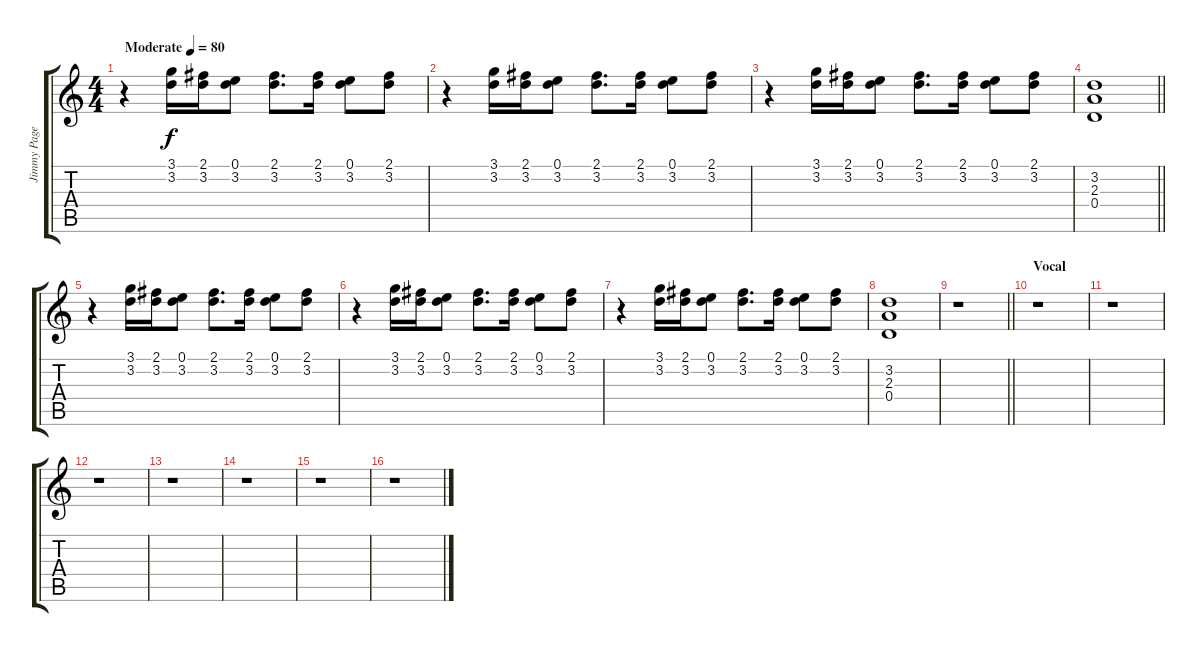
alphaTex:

\track ("Jimmy Page (Guitarra)" "Jimmy Page") {instrument acousticguitarsteel}
\staff {score tabs}
\tuning (E4 B3 G3 D3 A2 E2) {hide}
\ts (4 4)
\tempo (80 "Moderate")
\clef g2
\ks c
r.4{dy f instrument acousticguitarsteel} (3.1 3.2).16{volume 3} (2.1 3.2).16 (0.1 3.2).8 (2.1 3.2).8{d} (2.1 3.2).16 (0.1 3.2).8 (2.1 3.2).8 |
r.4 (3.1 3.2).16{volume 7} (2.1 3.2).16 (0.1 3.2).8 (2.1 3.2).8{d} (2.1 3.2).16 (0.1 3.2).8 (2.1 3.2).8 |
r.4 (3.1 3.2).16{volume 13} (2.1 3.2).16 (0.1 3.2).8 (2.1 3.2).8{d} (2.1 3.2).16 (0.1 3.2).8 (2.1 3.2).8 |
\barLineRight lightlight
(3.2 2.3 0.4).1 |
r.4 (3.1 3.2).16 (2.1 3.2).16 (0.1 3.2).8 (2.1 3.2).8{d} (2.1 3.2).16 (0.1 3.2).8 (2.1 3.2).8 |
r.4 (3.1 3.2).16 (2.1 3.2).16 (0.1 3.2).8 (2.1 3.2).8{d} (2.1 3.2).16 (0.1 3.2).8 (2.1 3.2).8 |
r.4 (3.1 3.2).16 (2.1 3.2).16 (0.1 3.2).8 (2.1 3.2).8{d} (2.1 3.2).16 (0.1 3.2).8 (2.1 3.2).8 |
(3.2 2.3 0.4).1 |
\barLineRight lightlight
r.1 |
\section ("" "Vocal")
r.1 |
r.1 |
r.1 |
r.1 |
r.1 |
r.1 |
r.1
